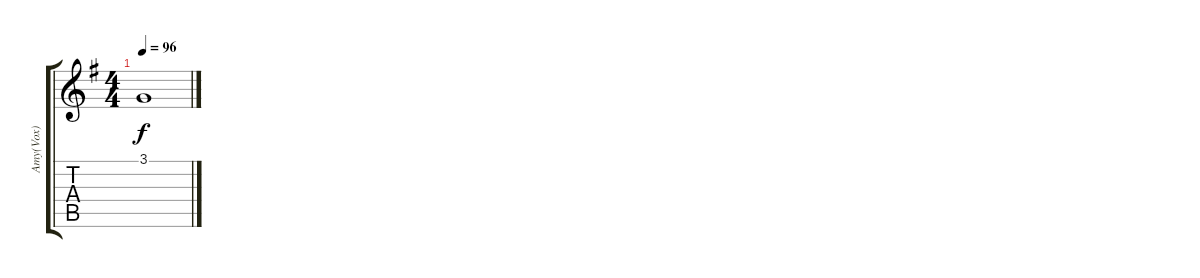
\track ("Amy(Vox)" "Amy(Vox)") {instrument oboe}
\staff {score tabs}
\tuning (E4 B3 G3 D3 A2 E2) {hide}
\ts (4 4)
\tempo 96
\clef g2
\ks g
3.1.1{dy f}
